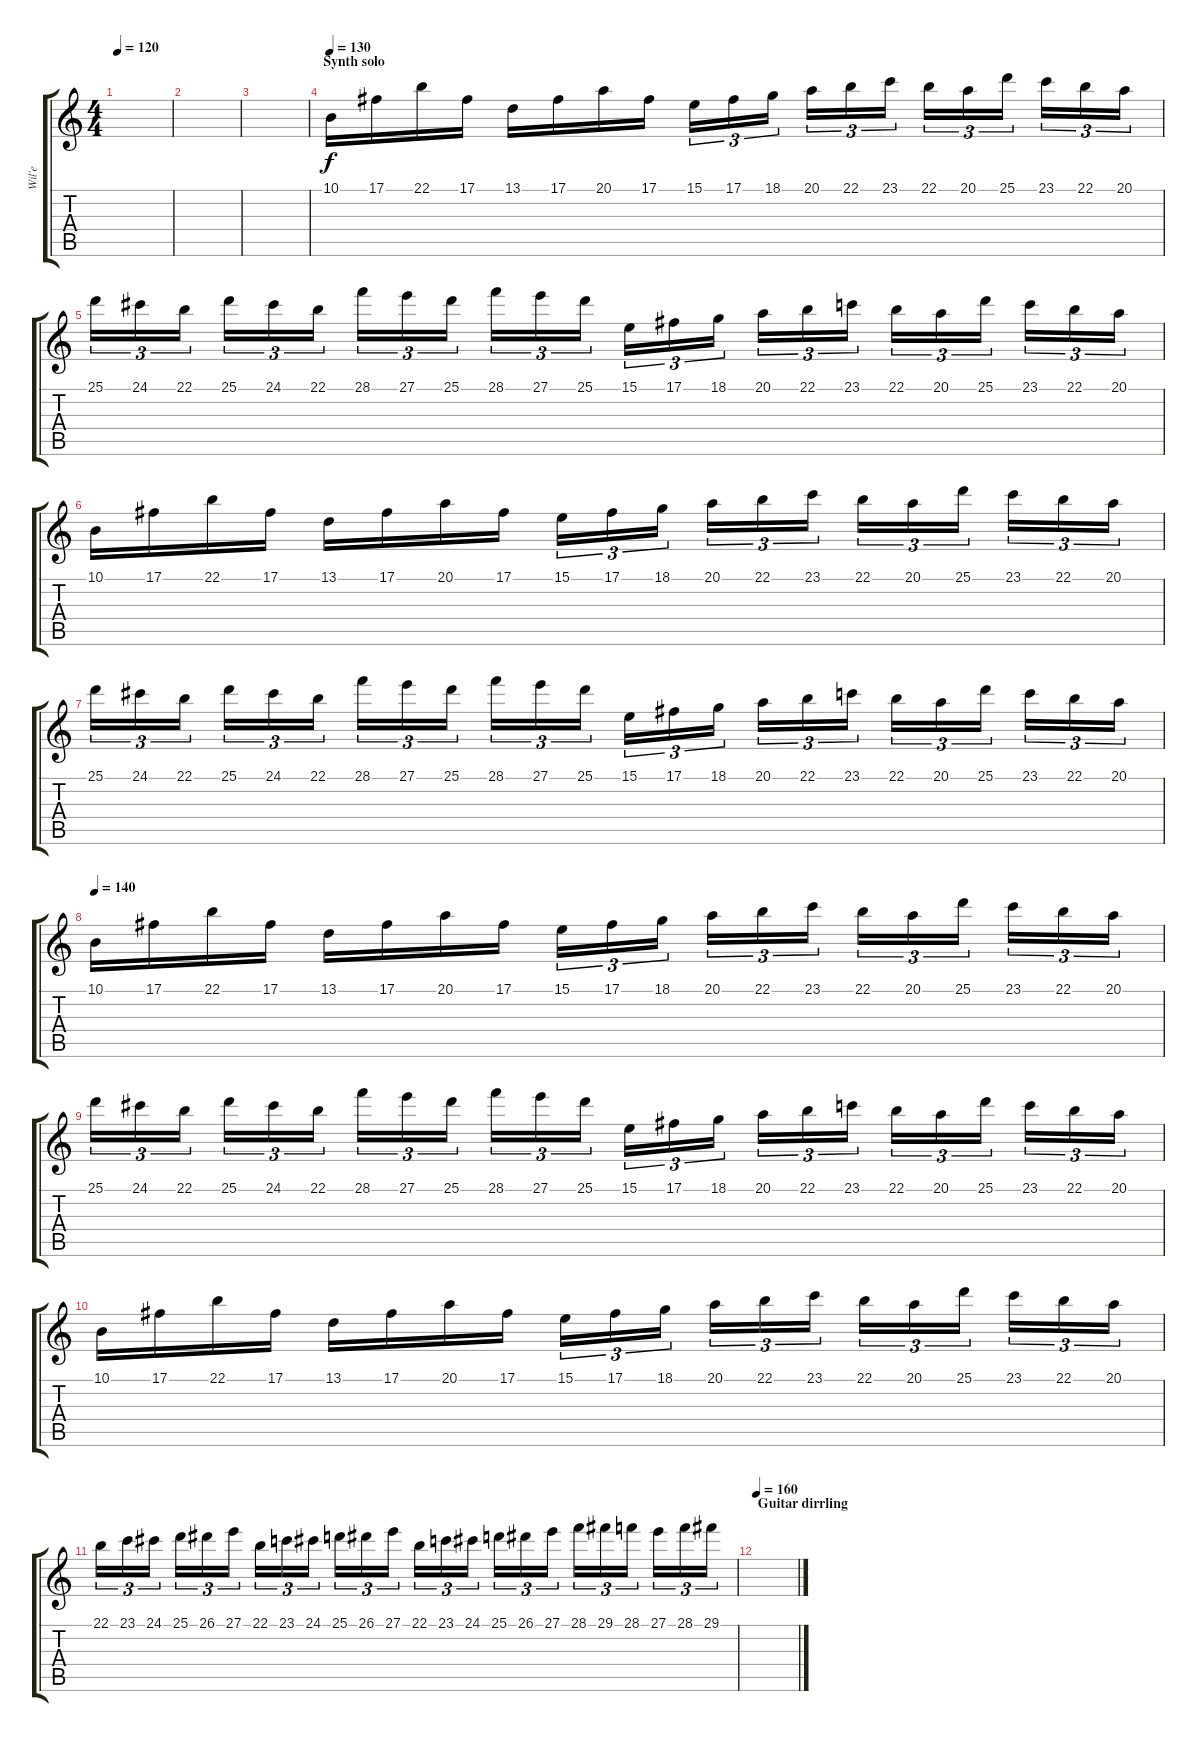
\track ("Wil'e" "Wil'e") {instrument stringensemble1}
\staff {score tabs}
\tuning (Db4 Ab3 E3 B2 Gb2 Db2) {hide}
\ts (4 4)
\tempo 120
\clef g2
\ks c
|
|
|
\section ("" "Synth solo")
\tempo 130
10.1.16 17.1.16 22.1.16 17.1.16 13.1.16 17.1.16 20.1.16 17.1.16 15.1.16{tu (3 2)} 17.1.16{tu (3 2)} 18.1.16{tu (3 2)} 20.1.16{tu (3 2)} 22.1.16{tu (3 2)} 23.1.16{tu (3 2)} 22.1.16{tu (3 2)} 20.1.16{tu (3 2)} 25.1.16{tu (3 2)} 23.1.16{tu (3 2)} 22.1.16{tu (3 2)} 20.1.16{tu (3 2)} |
25.1.16{tu (3 2)} 24.1.16{tu (3 2)} 22.1.16{tu (3 2)} 25.1.16{tu (3 2)} 24.1.16{tu (3 2)} 22.1.16{tu (3 2)} 28.1.16{tu (3 2)} 27.1.16{tu (3 2)} 25.1.16{tu (3 2)} 28.1.16{tu (3 2)} 27.1.16{tu (3 2)} 25.1.16{tu (3 2)} 15.1.16{tu (3 2)} 17.1.16{tu (3 2)} 18.1.16{tu (3 2)} 20.1.16{tu (3 2)} 22.1.16{tu (3 2)} 23.1.16{tu (3 2)} 22.1.16{tu (3 2)} 20.1.16{tu (3 2)} 25.1.16{tu (3 2)} 23.1.16{tu (3 2)} 22.1.16{tu (3 2)} 20.1.16{tu (3 2)} |
10.1.16 17.1.16 22.1.16 17.1.16 13.1.16 17.1.16 20.1.16 17.1.16 15.1.16{tu (3 2)} 17.1.16{tu (3 2)} 18.1.16{tu (3 2)} 20.1.16{tu (3 2)} 22.1.16{tu (3 2)} 23.1.16{tu (3 2)} 22.1.16{tu (3 2)} 20.1.16{tu (3 2)} 25.1.16{tu (3 2)} 23.1.16{tu (3 2)} 22.1.16{tu (3 2)} 20.1.16{tu (3 2)} |
25.1.16{tu (3 2)} 24.1.16{tu (3 2)} 22.1.16{tu (3 2)} 25.1.16{tu (3 2)} 24.1.16{tu (3 2)} 22.1.16{tu (3 2)} 28.1.16{tu (3 2)} 27.1.16{tu (3 2)} 25.1.16{tu (3 2)} 28.1.16{tu (3 2)} 27.1.16{tu (3 2)} 25.1.16{tu (3 2)} 15.1.16{tu (3 2)} 17.1.16{tu (3 2)} 18.1.16{tu (3 2)} 20.1.16{tu (3 2)} 22.1.16{tu (3 2)} 23.1.16{tu (3 2)} 22.1.16{tu (3 2)} 20.1.16{tu (3 2)} 25.1.16{tu (3 2)} 23.1.16{tu (3 2)} 22.1.16{tu (3 2)} 20.1.16{tu (3 2)} |
\tempo 140
10.1.16 17.1.16 22.1.16 17.1.16 13.1.16 17.1.16 20.1.16 17.1.16 15.1.16{tu (3 2)} 17.1.16{tu (3 2)} 18.1.16{tu (3 2)} 20.1.16{tu (3 2)} 22.1.16{tu (3 2)} 23.1.16{tu (3 2)} 22.1.16{tu (3 2)} 20.1.16{tu (3 2)} 25.1.16{tu (3 2)} 23.1.16{tu (3 2)} 22.1.16{tu (3 2)} 20.1.16{tu (3 2)} |
25.1.16{tu (3 2)} 24.1.16{tu (3 2)} 22.1.16{tu (3 2)} 25.1.16{tu (3 2)} 24.1.16{tu (3 2)} 22.1.16{tu (3 2)} 28.1.16{tu (3 2)} 27.1.16{tu (3 2)} 25.1.16{tu (3 2)} 28.1.16{tu (3 2)} 27.1.16{tu (3 2)} 25.1.16{tu (3 2)} 15.1.16{tu (3 2)} 17.1.16{tu (3 2)} 18.1.16{tu (3 2)} 20.1.16{tu (3 2)} 22.1.16{tu (3 2)} 23.1.16{tu (3 2)} 22.1.16{tu (3 2)} 20.1.16{tu (3 2)} 25.1.16{tu (3 2)} 23.1.16{tu (3 2)} 22.1.16{tu (3 2)} 20.1.16{tu (3 2)} |
10.1.16 17.1.16 22.1.16 17.1.16 13.1.16 17.1.16 20.1.16 17.1.16 15.1.16{tu (3 2)} 17.1.16{tu (3 2)} 18.1.16{tu (3 2)} 20.1.16{tu (3 2)} 22.1.16{tu (3 2)} 23.1.16{tu (3 2)} 22.1.16{tu (3 2)} 20.1.16{tu (3 2)} 25.1.16{tu (3 2)} 23.1.16{tu (3 2)} 22.1.16{tu (3 2)} 20.1.16{tu (3 2)} |
22.1.16{tu (3 2)} 23.1.16{tu (3 2)} 24.1.16{tu (3 2)} 25.1.16{tu (3 2)} 26.1.16{tu (3 2)} 27.1.16{tu (3 2)} 22.1.16{tu (3 2)} 23.1.16{tu (3 2)} 24.1.16{tu (3 2)} 25.1.16{tu (3 2)} 26.1.16{tu (3 2)} 27.1.16{tu (3 2)} 22.1.16{tu (3 2)} 23.1.16{tu (3 2)} 24.1.16{tu (3 2)} 25.1.16{tu (3 2)} 26.1.16{tu (3 2)} 27.1.16{tu (3 2)} 28.1.16{tu (3 2)} 29.1.16{tu (3 2)} 28.1.16{tu (3 2)} 27.1.16{tu (3 2)} 28.1.16{tu (3 2)} 29.1.16{tu (3 2)} |
\section ("" "Guitar dirrling")
\tempo 160
